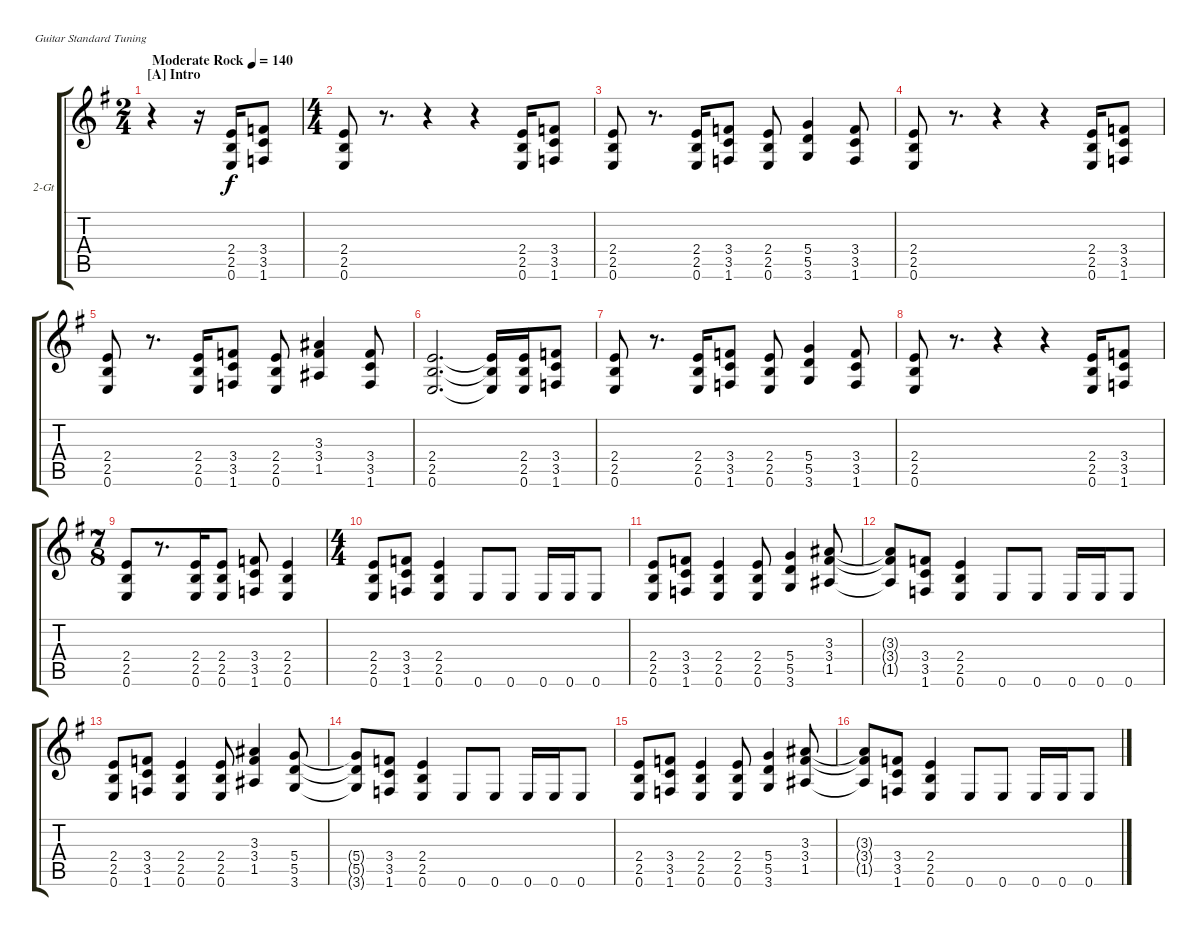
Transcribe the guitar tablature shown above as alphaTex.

\bracketExtendMode groupsimilarinstruments
\firstSystemTrackNameOrientation horizontal
\otherSystemsTrackNameOrientation horizontal
\track ("2-Gt" "2-Gt") {instrument distortionguitar}
\staff {score tabs}
\tuning (E4 B3 G3 D3 A2 E2)
\ts (2 4)
\section ("A" "Intro")
\tempo (140 "Moderate Rock")
\clef g2
\scale
1.08575
\ks g
r.4{dy f instrument distortionguitar} r.16 (2.4 2.5 0.6).16 (3.4 3.5 1.6).8 |
\ts (4 4)
\scale
0.91425 (2.4 2.5 0.6).8 r.8{d} r.4 r.4 (2.4 2.5 0.6).16 (3.4 3.5 1.6).8 |
\scale
1.05549 (2.4 2.5 0.6).8 r.8{d} (2.4 2.5 0.6).16 (3.4 3.5 1.6).8 (2.4 2.5 0.6).8 (5.4 5.5 3.6).4 (3.4 3.5 1.6).8 |
\scale
0.944515 (2.4 2.5 0.6).8 r.8{d} r.4 r.4 (2.4 2.5 0.6).16 (3.4 3.5 1.6).8 |
\scale
1.05549 (2.4 2.5 0.6).8 r.8{d} (2.4 2.5 0.6).16 (3.4 3.5 1.6).8 (2.4 2.5 0.6).8 (3.3 3.4 1.5).4 (3.4 3.5 1.6).8 |
\scale
0.944515 (2.4 2.5 0.6).2{d} (2.4{t} 2.5{t} 0.6{t}).16 (2.4 2.5 0.6).16 (3.4 3.5 1.6).8 |
\scale
1.05549 (2.4 2.5 0.6).8 r.8{d} (2.4 2.5 0.6).16 (3.4 3.5 1.6).8 (2.4 2.5 0.6).8 (5.4 5.5 3.6).4 (3.4 3.5 1.6).8 |
\scale
0.944515 (2.4 2.5 0.6).8 r.8{d} r.4 r.4 (2.4 2.5 0.6).16 (3.4 3.5 1.6).8 |
\ts (7 8)
\scale
1.08575 (2.4 2.5 0.6).8 r.8{d} (2.4 2.5 0.6).16 (2.4 2.5 0.6).8 (3.4 3.5 1.6).8 (2.4 2.5 0.6).4 |
\ts (4 4)
\scale
0.91425 (2.4 2.5 0.6).8 (3.4 3.5 1.6).8 (2.4 2.5 0.6).4 0.6.8 0.6.8 0.6.16 0.6.16 0.6.8 |
\scale
1.05549 (2.4 2.5 0.6).8 (3.4 3.5 1.6).8 (2.4 2.5 0.6).4 (2.4 2.5 0.6).8 (5.4 5.5 3.6).4 (3.3 3.4 1.5).8 |
\scale
0.944515 (3.3{t} 3.4{t} 1.5{t}).8 (3.4 3.5 1.6).8 (2.4 2.5 0.6).4 0.6.8 0.6.8 0.6.16 0.6.16 0.6.8 |
\scale
1.05549 (2.4 2.5 0.6).8 (3.4 3.5 1.6).8 (2.4 2.5 0.6).4 (2.4 2.5 0.6).8 (3.3 3.4 1.5).4 (5.4 5.5 3.6).8 |
\scale
0.944515 (5.4{t} 5.5{t} 3.6{t}).8 (3.4 3.5 1.6).8 (2.4 2.5 0.6).4 0.6.8 0.6.8 0.6.16 0.6.16 0.6.8 |
\scale
1.05549 (2.4 2.5 0.6).8 (3.4 3.5 1.6).8 (2.4 2.5 0.6).4 (2.4 2.5 0.6).8 (5.4 5.5 3.6).4 (3.3 3.4 1.5).8 |
\scale
0.944515 (3.3{t} 3.4{t} 1.5{t}).8 (3.4 3.5 1.6).8 (2.4 2.5 0.6).4 0.6.8 0.6.8 0.6.16 0.6.16 0.6.8
